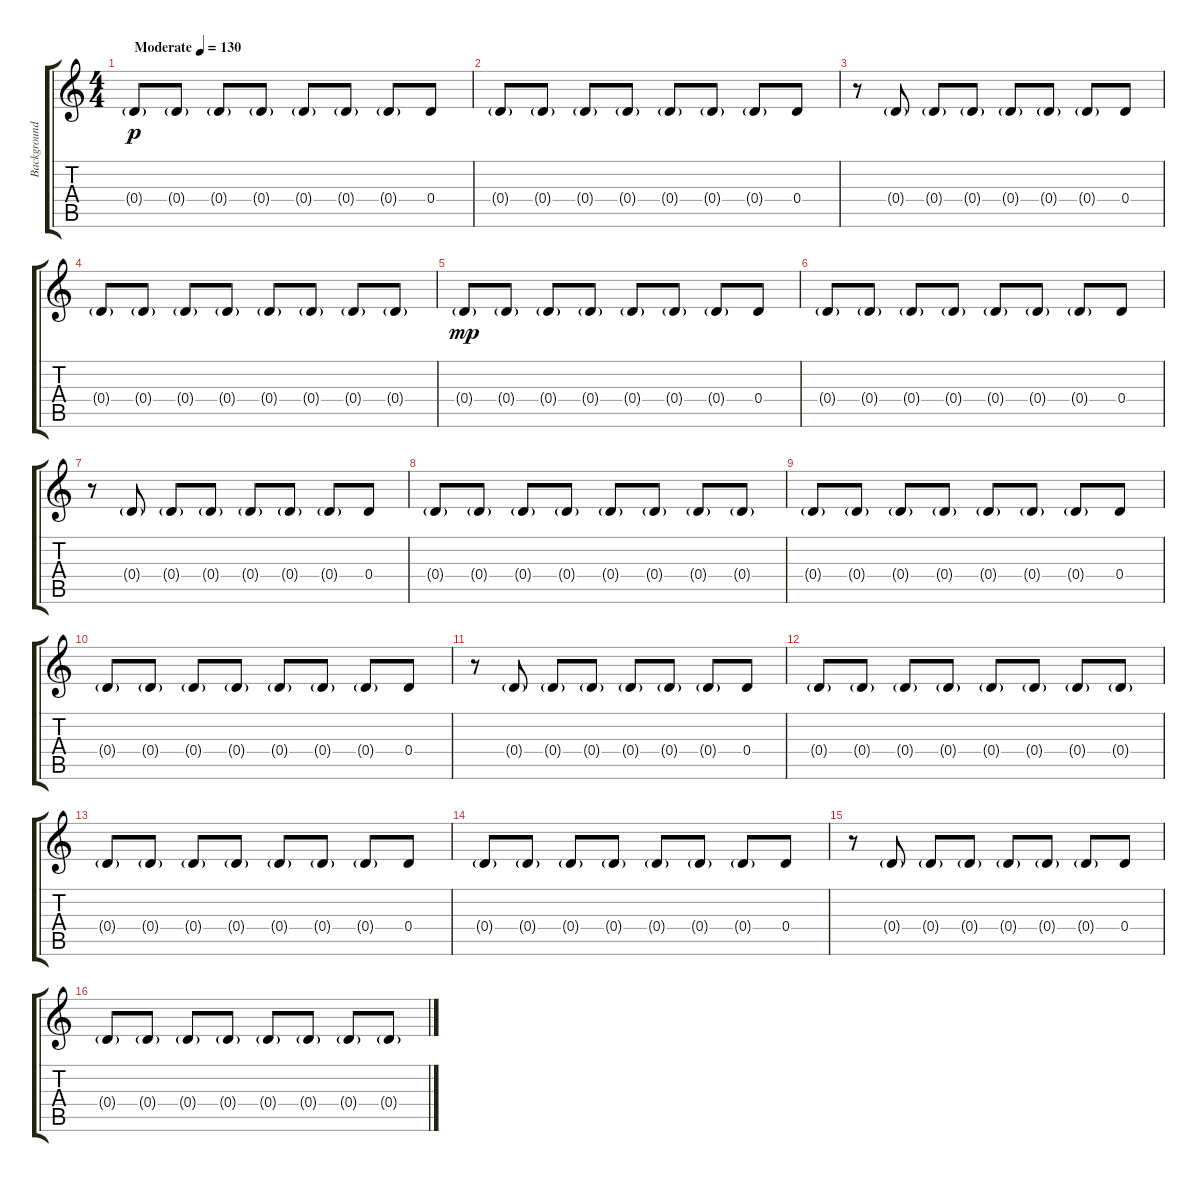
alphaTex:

\track ("Background" "Background") {instrument electricguitarjazz}
\staff {score tabs}
\tuning (E4 B3 G3 D3 A2 E2) {hide}
\ts (4 4)
\tempo (130 "Moderate")
\clef g2
\ks c
0.4{g}.8{dy p instrument electricguitarjazz} 0.4{g}.8 0.4{g}.8 0.4{g}.8 0.4{g}.8 0.4{g}.8 0.4{g}.8 0.4.8 |
0.4{g}.8 0.4{g}.8 0.4{g}.8 0.4{g}.8 0.4{g}.8 0.4{g}.8 0.4{g}.8 0.4.8 |
r.8 0.4{g}.8 0.4{g}.8 0.4{g}.8 0.4{g}.8 0.4{g}.8 0.4{g}.8 0.4.8 |
0.4{g}.8 0.4{g}.8 0.4{g}.8 0.4{g}.8 0.4{g}.8 0.4{g}.8 0.4{g}.8 0.4{g}.8 |
0.4{g}.8{dy mp} 0.4{g}.8 0.4{g}.8 0.4{g}.8 0.4{g}.8 0.4{g}.8 0.4{g}.8 0.4.8 |
0.4{g}.8 0.4{g}.8 0.4{g}.8 0.4{g}.8 0.4{g}.8 0.4{g}.8 0.4{g}.8 0.4.8 |
r.8 0.4{g}.8 0.4{g}.8 0.4{g}.8 0.4{g}.8 0.4{g}.8 0.4{g}.8 0.4.8 |
0.4{g}.8 0.4{g}.8 0.4{g}.8 0.4{g}.8 0.4{g}.8 0.4{g}.8 0.4{g}.8 0.4{g}.8 |
0.4{g}.8 0.4{g}.8 0.4{g}.8 0.4{g}.8 0.4{g}.8 0.4{g}.8 0.4{g}.8 0.4.8 |
0.4{g}.8 0.4{g}.8 0.4{g}.8 0.4{g}.8 0.4{g}.8 0.4{g}.8 0.4{g}.8 0.4.8 |
r.8 0.4{g}.8 0.4{g}.8 0.4{g}.8 0.4{g}.8 0.4{g}.8 0.4{g}.8 0.4.8 |
0.4{g}.8 0.4{g}.8 0.4{g}.8 0.4{g}.8 0.4{g}.8 0.4{g}.8 0.4{g}.8 0.4{g}.8 |
0.4{g}.8 0.4{g}.8 0.4{g}.8 0.4{g}.8 0.4{g}.8 0.4{g}.8 0.4{g}.8 0.4.8 |
0.4{g}.8 0.4{g}.8 0.4{g}.8 0.4{g}.8 0.4{g}.8 0.4{g}.8 0.4{g}.8 0.4.8 |
r.8 0.4{g}.8 0.4{g}.8 0.4{g}.8 0.4{g}.8 0.4{g}.8 0.4{g}.8 0.4.8 |
0.4{g}.8 0.4{g}.8 0.4{g}.8 0.4{g}.8 0.4{g}.8 0.4{g}.8 0.4{g}.8 0.4{g}.8
